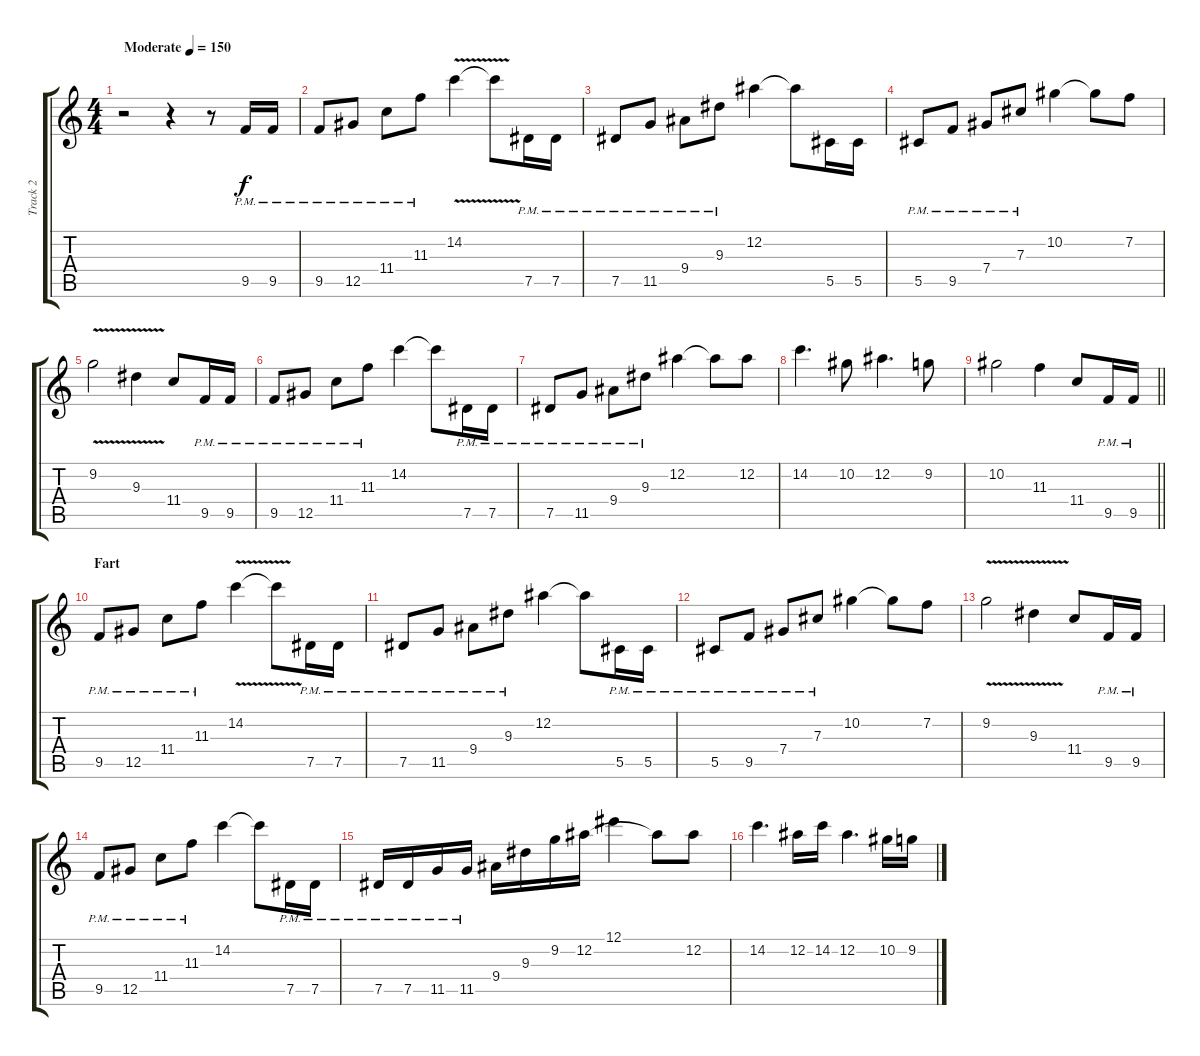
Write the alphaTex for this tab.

\track ("Track 2" "Track 2") {instrument distortionguitar}
\staff {score tabs}
\tuning (Eb4 Bb3 Gb3 Db3 Ab2 Eb2) {hide}
\ts (4 4)
\tempo (150 "Moderate")
\clef g2
\ks c
r.2{dy f instrument distortionguitar} r.4 r.8 9.5{pm}.16 9.5{pm}.16 |
9.5{pm}.8 12.5{pm}.8 11.4{pm}.8 11.3{pm}.8 14.2{v}.4 14.2{t}.8 7.5{pm}.16 7.5{pm}.16 |
7.5{pm}.8 11.5{pm}.8 9.4{pm}.8 9.3{pm}.8 12.2.4 12.2{t}.8 5.5.16 5.5.16 |
5.5{pm}.8 9.5{pm}.8 7.4{pm}.8 7.3{pm}.8 10.2.4 10.2{t}.8 7.2.8 |
9.2{v}.2 9.3{v}.4 11.4.8 9.5{pm}.16 9.5{pm}.16 |
9.5{pm}.8 12.5{pm}.8 11.4{pm}.8 11.3{pm}.8 14.2.4 14.2{t}.8 7.5{pm}.16 7.5{pm}.16 |
7.5{pm}.8 11.5{pm}.8 9.4{pm}.8 9.3{pm}.8 12.2.4 12.2{t}.8 12.2.8 |
14.2.4{d} 10.2.8 12.2.4{d} 9.2.8 |
\barLineRight lightlight
10.2.2 11.3.4 11.4.8 9.5{pm}.16 9.5{pm}.16 |
\section ("" "Fart")
9.5{pm}.8 12.5{pm}.8 11.4{pm}.8 11.3{pm}.8 14.2{v}.4 14.2{t}.8 7.5{pm}.16 7.5{pm}.16 |
7.5{pm}.8 11.5{pm}.8 9.4{pm}.8 9.3{pm}.8 12.2.4 12.2{t}.8 5.5{pm}.16 5.5{pm}.16 |
5.5{pm}.8 9.5{pm}.8 7.4{pm}.8 7.3{pm}.8 10.2.4 10.2{t}.8 7.2.8 |
9.2{v}.2 9.3{v}.4 11.4.8 9.5{pm}.16 9.5{pm}.16 |
9.5{pm}.8 12.5{pm}.8 11.4{pm}.8 11.3{pm}.8 14.2.4 14.2{t}.8 7.5{pm}.16 7.5{pm}.16 |
7.5{pm}.16 7.5{pm}.16 11.5{pm}.16 11.5{pm}.16 9.4.16 9.3.16 9.2.16 12.2.16 12.1.4 12.2{t}.8 12.2.8 |
14.2.4{d} 12.2.16 14.2.16 12.2.4{d} 10.2.16 9.2.16
